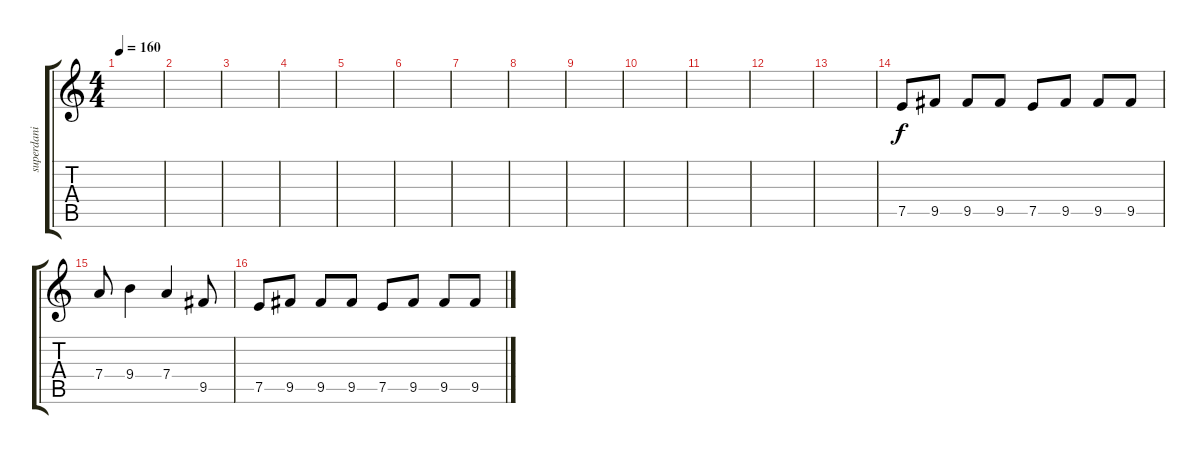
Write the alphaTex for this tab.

\track ("superdani" "superdani") {instrument distortionguitar}
\staff {score tabs}
\tuning (E4 B3 G3 D3 A2 E2) {hide}
\ts (4 4)
\tempo 160
\clef g2
\ks c
|
|
|
|
|
|
|
|
|
|
|
|
|
7.5.8 9.5.8 9.5.8 9.5.8 7.5.8 9.5.8 9.5.8 9.5.8 |
7.4.8 9.4.4 7.4.4 9.5.8 |
7.5.8 9.5.8 9.5.8 9.5.8 7.5.8 9.5.8 9.5.8 9.5.8
